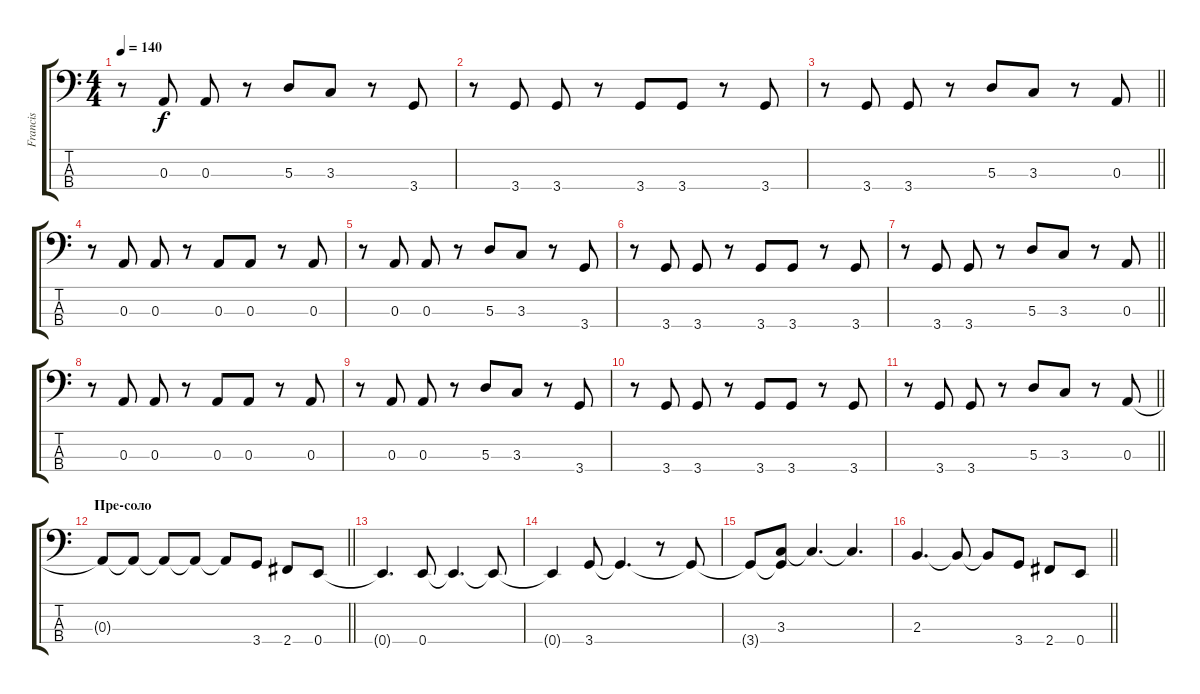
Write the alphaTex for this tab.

\track ("Francis" "Francis") {instrument electricbasspick}
\staff {score tabs}
\tuning (G2 D2 A1 E1) {hide}
\ts (4 4)
\tempo 140
\clef f4
\ks c
r.8{dy f} 0.3.8 0.3.8 r.8 5.3.8 3.3.8 r.8 3.4.8 |
r.8 3.4.8 3.4.8 r.8 3.4.8 3.4.8 r.8 3.4.8 |
\barLineRight lightlight
r.8 3.4.8 3.4.8 r.8 5.3.8 3.3.8 r.8 0.3.8 |
r.8 0.3.8 0.3.8 r.8 0.3.8 0.3.8 r.8 0.3.8 |
r.8 0.3.8 0.3.8 r.8 5.3.8 3.3.8 r.8 3.4.8 |
r.8 3.4.8 3.4.8 r.8 3.4.8 3.4.8 r.8 3.4.8 |
\barLineRight lightlight
r.8 3.4.8 3.4.8 r.8 5.3.8 3.3.8 r.8 0.3.8 |
r.8 0.3.8 0.3.8 r.8 0.3.8 0.3.8 r.8 0.3.8 |
r.8 0.3.8 0.3.8 r.8 5.3.8 3.3.8 r.8 3.4.8 |
r.8 3.4.8 3.4.8 r.8 3.4.8 3.4.8 r.8 3.4.8 |
\barLineRight lightlight
r.8 3.4.8 3.4.8 r.8 5.3.8 3.3.8 r.8 0.3.8 |
\section ("" "Пре-соло")
\barLineRight lightlight
0.3{t}.8 0.3{t}.8 0.3{t}.8 0.3{t}.8 0.3{t}.8 3.4.8 2.4.8 0.4.8 |
0.4{t}.4{d} 0.4.8 0.4{t}.4{d} 0.4{t}.8 |
0.4{t}.4 3.4.8 3.4{t}.4{d} r.8 3.4{t}.8 |
3.4{t}.8 (3.3 3.4{t}).8 3.3{t}.4{d} 3.3{t}.4{d} |
\barLineRight lightlight
2.3.4{d} 2.3{t}.8 2.3{t}.8 3.4.8 2.4.8 0.4.8
